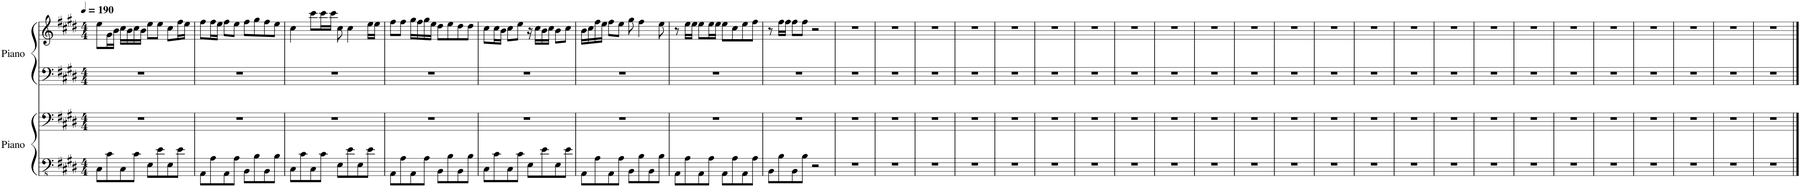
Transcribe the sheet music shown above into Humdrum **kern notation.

**kern	**kern	**kern	**kern
*part2	*part2	*part1	*part1
*staff4	*staff3	*staff2	*staff1
*I"Piano	*	*I"Piano	*
*I'Pno.	*	*I'Pno.	*
*clefFv4	*clefF4	*clefF4	*clefG2
*k[f#c#g#d#]	*k[f#c#g#d#]	*k[f#c#g#d#]	*k[f#c#g#d#]
*M4/4	*M4/4	*M4/4	*M4/4
*MM190	*MM190	*MM190	*MM190
=1	=1	=1	=1
8CC#\L	1r	1r	8ee\L
8C#\	.	.	16g#\L
.	.	.	16b\JJ
8CC#\	.	.	16cc#\LL
.	.	.	16b\
8C#\J	.	.	16cc#\
.	.	.	16b\JJ
8EE\L	.	.	8ee\L
8E\	.	.	8ee\J
8EE\	.	.	8cc#\L
8E\J	.	.	16ff#\L
.	.	.	16ee\JJ
=2	=2	=2	=2
8AAA\L	1r	1r	8ff#\L
8AA\	.	.	16ff#\L
.	.	.	16ee\JJ
8AAA\	.	.	8ff#\L
8AA\J	.	.	8ee\J
8BBB\L	.	.	8ff#\L
8BB\	.	.	8gg#\
8BBB\	.	.	8ff#\
8BB\J	.	.	8ee\J
=3	=3	=3	=3
8CC#\L	1r	1r	4cc#\
8C#\	.	.	.
8CC#\	.	.	8ccc#\L
8C#\J	.	.	16ccc#\L
.	.	.	16ccc#\JJ
8EE\L	.	.	8cc#\
8E\	.	.	4cc#\
8EE\	.	.	.
8E\J	.	.	16ee\LL
.	.	.	16ee\JJ
=4	=4	=4	=4
8AAA\L	1r	1r	8ff#\L
8AA\	.	.	8ff#\J
8AAA\	.	.	16gg#\LL
.	.	.	16ff#\
8AA\J	.	.	16gg#\
.	.	.	16ee\JJ
8BBB\L	.	.	8dd#\L
8BB\	.	.	8ee\
8BBB\	.	.	8dd#\
8BB\J	.	.	8dd#\J
=5	=5	=5	=5
8CC#\L	1r	1r	8cc#\L
8C#\	.	.	16cc#\L
.	.	.	16b\JJ
8CC#\	.	.	8cc#\L
8C#\J	.	.	8ee\J
8EE\L	.	.	16r
.	.	.	16cc#\LL
8E\	.	.	16b\
.	.	.	16cc#\JJ
8EE\	.	.	8b\L
8E\J	.	.	8cc#\J
=6	=6	=6	=6
8AAA\L	1r	1r	16b\LL
.	.	.	16cc#\
8AA\	.	.	16ff#\
.	.	.	16ee\JJ
8AAA\	.	.	8ff#\L
8AA\J	.	.	8ee\J
8BBB\L	.	.	8gg#\
8BB\	.	.	4ff#\
8BBB\	.	.	.
8BB\J	.	.	8ee\
=7	=7	=7	=7
8AAA\L	1r	1r	8r
8AA\	.	.	16ee\LL
.	.	.	16ee\JJ
8AAA\	.	.	8ee\L
8AA\J	.	.	16ee\L
.	.	.	16ee\JJ
8AAA\L	.	.	8ee\L
8AA\	.	.	8cc#\
8AAA\	.	.	8ee\
8AA\J	.	.	8ff#\J
=8	=8	=8	=8
8BBB\L	1r	1r	8r
8BB\	.	.	16ff#\LL
.	.	.	16ff#\JJ
8BBB\	.	.	8ff#\L
8BB\J	.	.	8ff#\J
2r	.	.	2r
=9	=9	=9	=9
1r	1r	1r	1r
=10	=10	=10	=10
1r	1r	1r	1r
=11	=11	=11	=11
1r	1r	1r	1r
=12	=12	=12	=12
1r	1r	1r	1r
=13	=13	=13	=13
1r	1r	1r	1r
=14	=14	=14	=14
1r	1r	1r	1r
=15	=15	=15	=15
1r	1r	1r	1r
=16	=16	=16	=16
1r	1r	1r	1r
=17	=17	=17	=17
1r	1r	1r	1r
=18	=18	=18	=18
1r	1r	1r	1r
=19	=19	=19	=19
1r	1r	1r	1r
=20	=20	=20	=20
1r	1r	1r	1r
=21	=21	=21	=21
1r	1r	1r	1r
=22	=22	=22	=22
1r	1r	1r	1r
=23	=23	=23	=23
1r	1r	1r	1r
=24	=24	=24	=24
1r	1r	1r	1r
=25	=25	=25	=25
1r	1r	1r	1r
=26	=26	=26	=26
1r	1r	1r	1r
=27	=27	=27	=27
1r	1r	1r	1r
=28	=28	=28	=28
1r	1r	1r	1r
=29	=29	=29	=29
1r	1r	1r	1r
=30	=30	=30	=30
1r	1r	1r	1r
=31	=31	=31	=31
1r	1r	1r	1r
=32	=32	=32	=32
1r	1r	1r	1r
==	==	==	==
*-	*-	*-	*-
